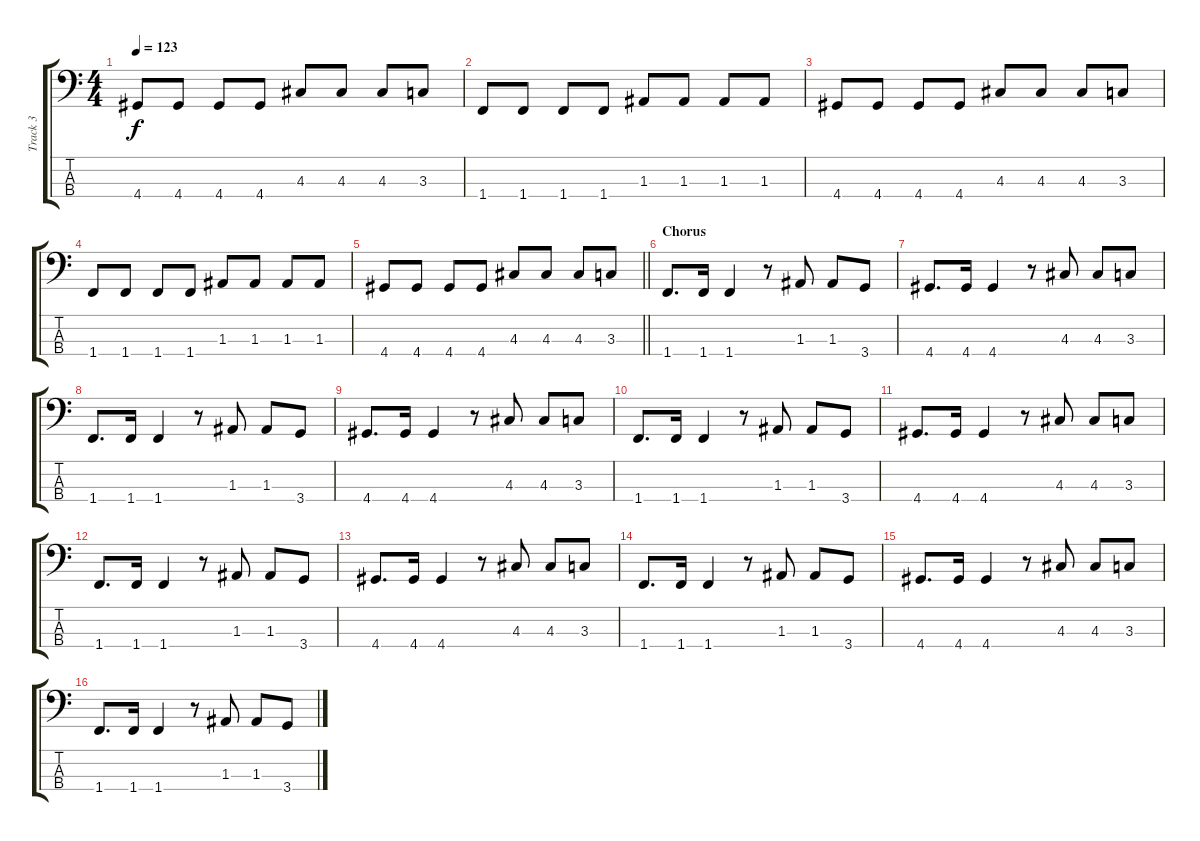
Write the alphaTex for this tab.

\track ("Track 3" "Track 3") {instrument electricbassfinger}
\staff {score tabs}
\tuning (G2 D2 A1 E1) {hide}
\ts (4 4)
\tempo 123
\clef f4
\ks c
4.4.8{dy f} 4.4.8 4.4.8 4.4.8 4.3.8 4.3.8 4.3.8 3.3.8 |
1.4.8 1.4.8 1.4.8 1.4.8 1.3.8 1.3.8 1.3.8 1.3.8 |
4.4.8 4.4.8 4.4.8 4.4.8 4.3.8 4.3.8 4.3.8 3.3.8 |
1.4.8 1.4.8 1.4.8 1.4.8 1.3.8 1.3.8 1.3.8 1.3.8 |
\barLineRight lightlight
4.4.8 4.4.8 4.4.8 4.4.8 4.3.8 4.3.8 4.3.8 3.3.8 |
\section ("" "Chorus")
1.4.8{d} 1.4.16 1.4.4 r.8 1.3.8 1.3.8 3.4.8 |
4.4.8{d} 4.4.16 4.4.4 r.8 4.3.8 4.3.8 3.3.8 |
1.4.8{d} 1.4.16 1.4.4 r.8 1.3.8 1.3.8 3.4.8 |
4.4.8{d} 4.4.16 4.4.4 r.8 4.3.8 4.3.8 3.3.8 |
1.4.8{d} 1.4.16 1.4.4 r.8 1.3.8 1.3.8 3.4.8 |
4.4.8{d} 4.4.16 4.4.4 r.8 4.3.8 4.3.8 3.3.8 |
1.4.8{d} 1.4.16 1.4.4 r.8 1.3.8 1.3.8 3.4.8 |
4.4.8{d} 4.4.16 4.4.4 r.8 4.3.8 4.3.8 3.3.8 |
1.4.8{d} 1.4.16 1.4.4 r.8 1.3.8 1.3.8 3.4.8 |
4.4.8{d} 4.4.16 4.4.4 r.8 4.3.8 4.3.8 3.3.8 |
1.4.8{d} 1.4.16 1.4.4 r.8 1.3.8 1.3.8 3.4.8
